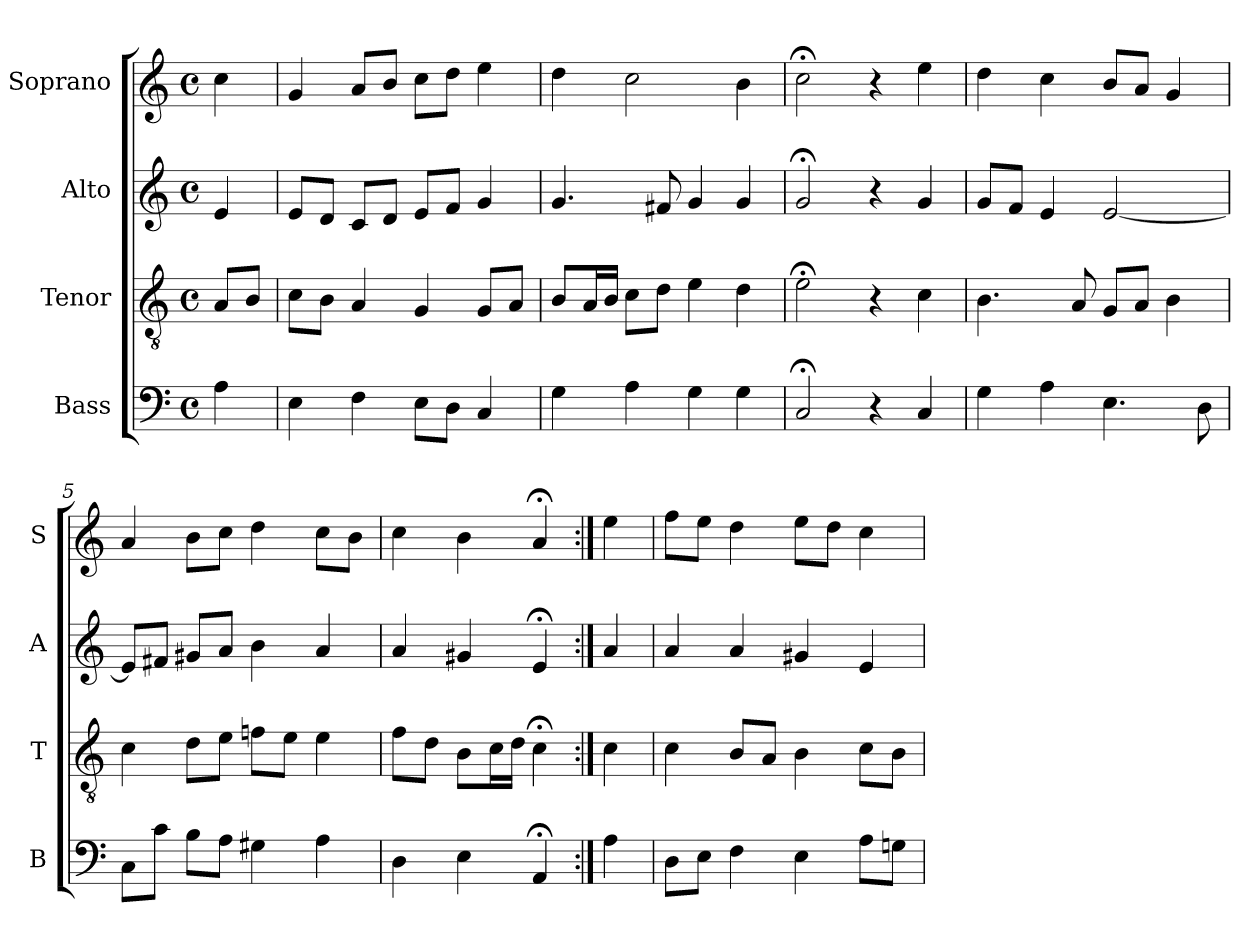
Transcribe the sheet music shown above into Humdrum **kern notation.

**kern	**kern	**kern	**kern
*part4	*part3	*part2	*part1
*staff4	*staff3	*staff2	*staff1
*I"Bass	*I"Tenor	*I"Alto	*I"Soprano
*I'B	*I'T	*I'A	*I'S
*clefF4	*clefGv2	*clefG2	*clefG2
*k[]	*k[]	*k[]	*k[]
*a:	*a:	*a:	*a:
*M4/4	*M4/4	*M4/4	*M4/4
*met(c)	*met(c)	*met(c)	*met(c)
*MM100	*MM100	*MM100	*MM100
=	=	=	=
4A	8AL	4e	4cc
.	8BJ	.	.
=1	=1	=1	=1
4E	8cL	8eL	4g
.	8BJ	8dJ	.
4F	4A	8cL	8aL
.	.	8dJ	8bJ
8EL	4G	8eL	8ccL
8DJ	.	8fJ	8ddJ
4C	8GL	4g	4ee
.	8AJ	.	.
=2	=2	=2	=2
4G	8BL	4.g	4dd
.	16AL	.	.
.	16BJJ	.	.
4A	8cL	.	2cc
.	8dJ	8f#X	.
4G	4e	4g	.
4G	4d	4g	4b
=3	=3	=3	=3
2C;<	2e;<	2g;<	2cc;<
4r	4r	4r	4r
4C	4c	4g	4ee
=4	=4	=4	=4
4G	4.B	8gL	4dd
.	.	8fJ	.
4A	.	4e	4cc
.	8A	.	.
4.E	8GL	[2e	8bL
.	8AJ	.	8aJ
.	4B	.	4g
8D	.	.	.
=5	=5	=5	=5
8CL	4c	8eL]	4a
8cJ	.	8f#XJ	.
8BL	8dL	8g#XL	8bL
8AJ	8eJ	8aJ	8ccJ
4G#X	8fnL	4b	4dd
.	8eJ	.	.
4A	4e	4a	8ccL
.	.	.	8bJ
=6	=6	=6	=6
4D	8fL	4a	4cc
.	8dJ	.	.
4E	8BL	4g#X	4b
.	16cL	.	.
.	16dJJ	.	.
4AA;<	4c;<	4e;<	4a;<
=:|!	=:|!	=:|!	=:|!
4A	4c	4a	4ee
=7	=7	=7	=7
8DL	4c	4a	8ffL
8EJ	.	.	8eeJ
4F	8BL	4a	4dd
.	8AJ	.	.
4E	4B	4g#X	8eeL
.	.	.	8ddJ
8AL	8cL	4e	4cc
8GnJ	8BJ	.	.
=	=	=	=
*-	*-	*-	*-
